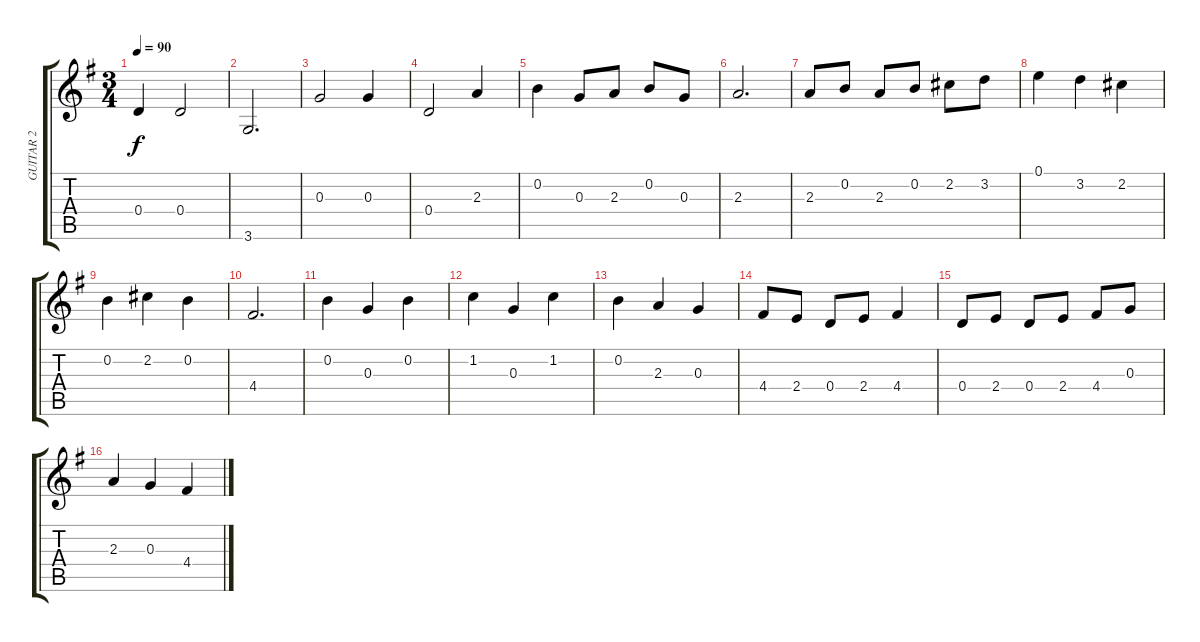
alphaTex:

\track ("GUITAR 2" "GUITAR 2") {instrument acousticguitarsteel}
\staff {score tabs}
\tuning (E4 B3 G3 D3 A2 E2) {hide}
\ts (3 4)
\tempo 90
\clef g2
\ks g
0.4.4{dy f} 0.4.2 |
3.6.2{d} |
0.3.2 0.3.4 |
0.4.2 2.3.4 |
0.2.4 0.3.8 2.3.8 0.2.8 0.3.8 |
2.3.2{d} |
2.3.8 0.2.8 2.3.8 0.2.8 2.2.8 3.2.8 |
0.1.4 3.2.4 2.2.4 |
0.2.4 2.2.4 0.2.4 |
4.4.2{d} |
0.2.4 0.3.4 0.2.4 |
1.2.4 0.3.4 1.2.4 |
0.2.4 2.3.4 0.3.4 |
4.4.8 2.4.8 0.4.8 2.4.8 4.4.4 |
0.4.8 2.4.8 0.4.8 2.4.8 4.4.8 0.3.8 |
2.3.4 0.3.4 4.4.4
